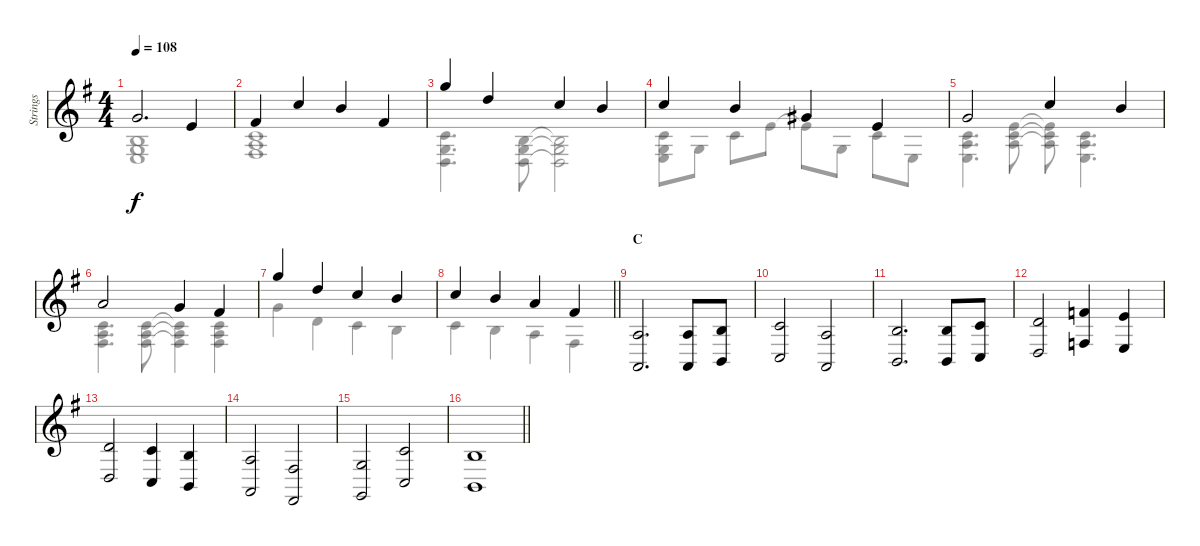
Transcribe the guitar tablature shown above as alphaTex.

\track ("Strings" "Strings") {instrument stringensemble1}
\staff {score}
\tuning (E4 B3 G3 D3 A2 E2 B1) {hide}
\voice
\ts (4 4)
\tempo 108
\clef g2
\ks g
3.1.2{d dy f} 0.1.4 |
2.1.4 8.1.4 7.1.4 2.1.4 |
15.1.4 10.1.4 8.1.4 7.1.4 |
8.1.4 7.1.4 4.1.4 0.1.4 |
3.1.2 8.1.4 7.1.4 |
5.1.2 3.1.4 2.1.4 |
15.1.4 10.1.4 8.1.4 7.1.4 |
\barLineRight lightlight
8.1.4 7.1.4 5.1.4 2.1.4 |
\section ("" "C")
(2.3 0.5).2{d} (2.3 0.5).8 (0.2 2.5).8 |
(1.2 3.5).2 (2.3 0.5).2 |
(0.2 2.5).2{d} (0.2 2.5).8 (1.2 3.5).8 |
(3.2 0.4).2 (1.1 3.4).4 (0.1 2.4).4 |
(3.2 0.4).2 (1.2 3.5).4 (0.2 2.5).4 |
(2.3 0.5).2 (4.4 2.6).2 |
(0.3 3.6).2 (1.2 3.5).2 |
\barLineRight lightlight
(0.2 2.5).1
\voice
\clef g2
\ottava regular
\simile none
\ks g
(0.2 0.3 2.4).1{dy f} |
(1.2 2.3 4.4).1 |
(1.2 0.3 0.4).4{d} (0.2 0.3 0.4).8 (0.2{t} 0.3{t} 0.4{t}).2 |
(5.3 5.4 7.5).8 5.4.8 5.3.8 5.2.8 5.2{t}.8 5.4.8 5.3.8 7.5.8 |
(1.2 2.3 2.4).4{d} (5.2 5.3 7.4).8 (5.2{t} 5.3{t} 7.4{t}).8 (1.2 2.3 2.4).4{d} |
(1.2 2.3 4.4).4{d} (1.2 2.3 4.4).8 (1.2{t} 2.3{t} 4.4{t}).4 (1.2 2.3 4.4).4 |
8.2.4 3.2.4 1.2.4 0.2.4 |
\barLineRight lightlight
1.2.4 0.2.4 2.3.4 4.4.4 |
|
|
|
|
|
|
|
\barLineRight lightlight
